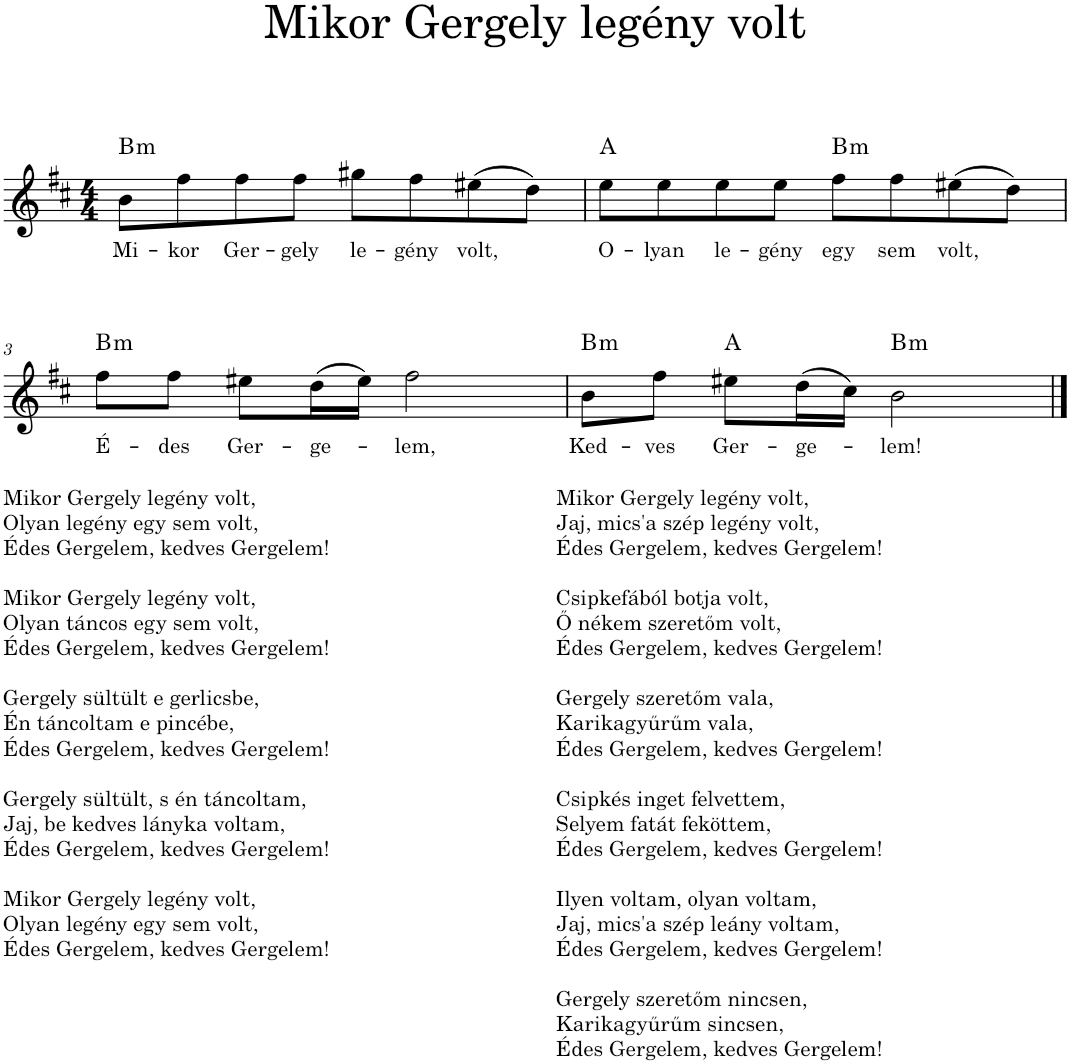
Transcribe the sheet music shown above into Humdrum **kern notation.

**kern	**text	**harte
*part1	*part1	*part1
*staff1	*staff1	*
*I"Piano	*	*
*I'Pno.	*	*
*clefG2	*	*
*k[f#c#]	*	*
*M4/4	*	*
=1	=1	=1
!	!LO:LY:b	!LO:H:kt=m
8b\L	Mi-	B:min
!	!LO:LY:b	!
8ff#\	-kor	.
!	!LO:LY:b	!
8ff#\	Ger-	.
!	!LO:LY:b	!
8ff#\J	-gely	.
!	!LO:LY:b	!
8gg#X\L	le-	.
!	!LO:LY:b	!
8ff#\	-gény	.
!	!LO:LY:b	!
(8ee#X\	volt,	.
8dd\J)	.	.
=2	=2	=2
!	!LO:LY:b	!
8ee\L	O-	A:maj
!	!LO:LY:b	!
8ee\	-lyan	.
!	!LO:LY:b	!
8ee\	le-	.
!	!LO:LY:b	!
8ee\J	-gény	.
!	!LO:LY:b	!LO:H:kt=m
8ff#\L	egy	B:min
!	!LO:LY:b	!
8ff#\	sem	.
!	!LO:LY:b	!
(8ee#X\	volt,	.
8dd\J)	.	.
!!LO:LB:g=z
=3	=3	=3
!	!LO:LY:b	!LO:H:kt=m
8ff#\L	É-	B:min
!	!LO:LY:b	!
8ff#\J	-des	.
!	!LO:LY:b	!
8ee#X\L	Ger-	.
!	!LO:LY:b	!
(16dd\L	-ge-	.
16ee#\JJ)	.	.
!	!LO:LY:b	!
2ff#\	-lem,	.
=4	=4	=4
!	!LO:LY:b	!LO:H:kt=m
8b\L	Ked-	B:min
!	!LO:LY:b	!
8ff#\J	-ves	.
!	!LO:LY:b	!
8ee#X\L	Ger-	A:maj
!	!LO:LY:b	!
(16dd\L	-ge-	.
16cc#\JJ)	.	.
!	!LO:LY:b	!LO:H:kt=m
2b\	-lem!	B:min
==	==	==
*-	*-	*-
